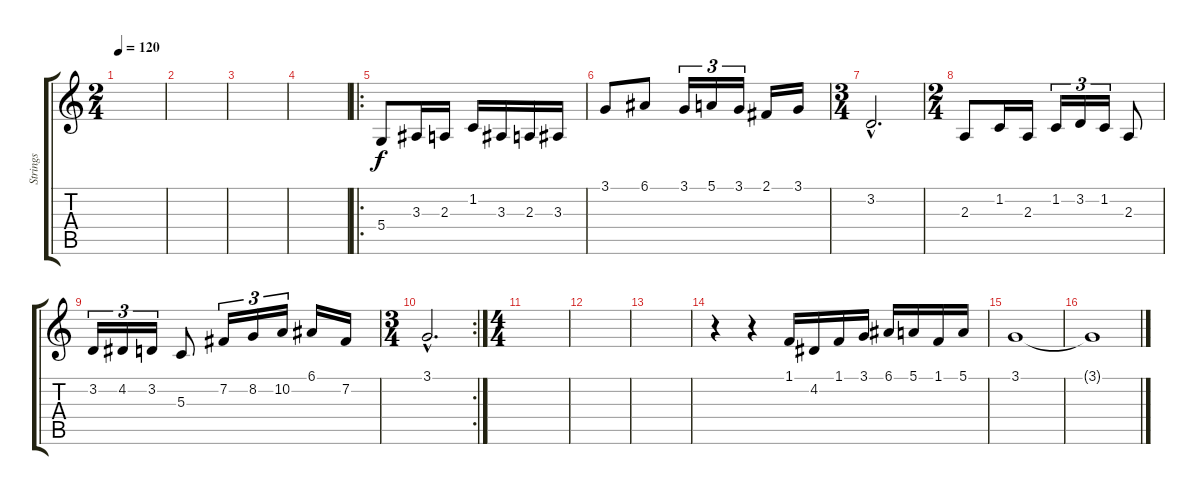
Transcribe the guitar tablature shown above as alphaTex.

\track ("Strings" "Strings") {instrument stringensemble1}
\staff {score tabs}
\tuning (E4 B3 G3 D3 A2 E2) {hide}
\ts (2 4)
\tempo 120
\clef g2
\ks c
|
|
|
|
\ro
5.4.8 3.3.16 2.3.16 1.2.16 3.3.16 2.3.16 3.3.16 |
3.1.8 6.1.8 3.1.16{tu (3 2)} 5.1.16{tu (3 2)} 3.1.16{tu (3 2)} 2.1.16 3.1.16 |
\ts (3 4)
3.2{hac}.2{d} |
\ts (2 4)
2.3.8 1.2.16 2.3.16 1.2.16{tu (3 2)} 3.2.16{tu (3 2)} 1.2.16{tu (3 2)} 2.3.8 |
3.2.16{tu (3 2)} 4.2.16{tu (3 2)} 3.2.16{tu (3 2)} 5.3.8 7.2.16{tu (3 2)} 8.2.16{tu (3 2)} 10.2.16{tu (3 2)} 6.1.16 7.2.16 |
\rc 2
\ts (3 4)
3.1{hac}.2{d} |
\ts (4 4)
|
|
|
r.4 r.4 1.1.16 4.2.16 1.1.16 3.1.16 6.1.16 5.1.16 1.1.16 5.1.16 |
3.1.1 |
3.1{t}.1
